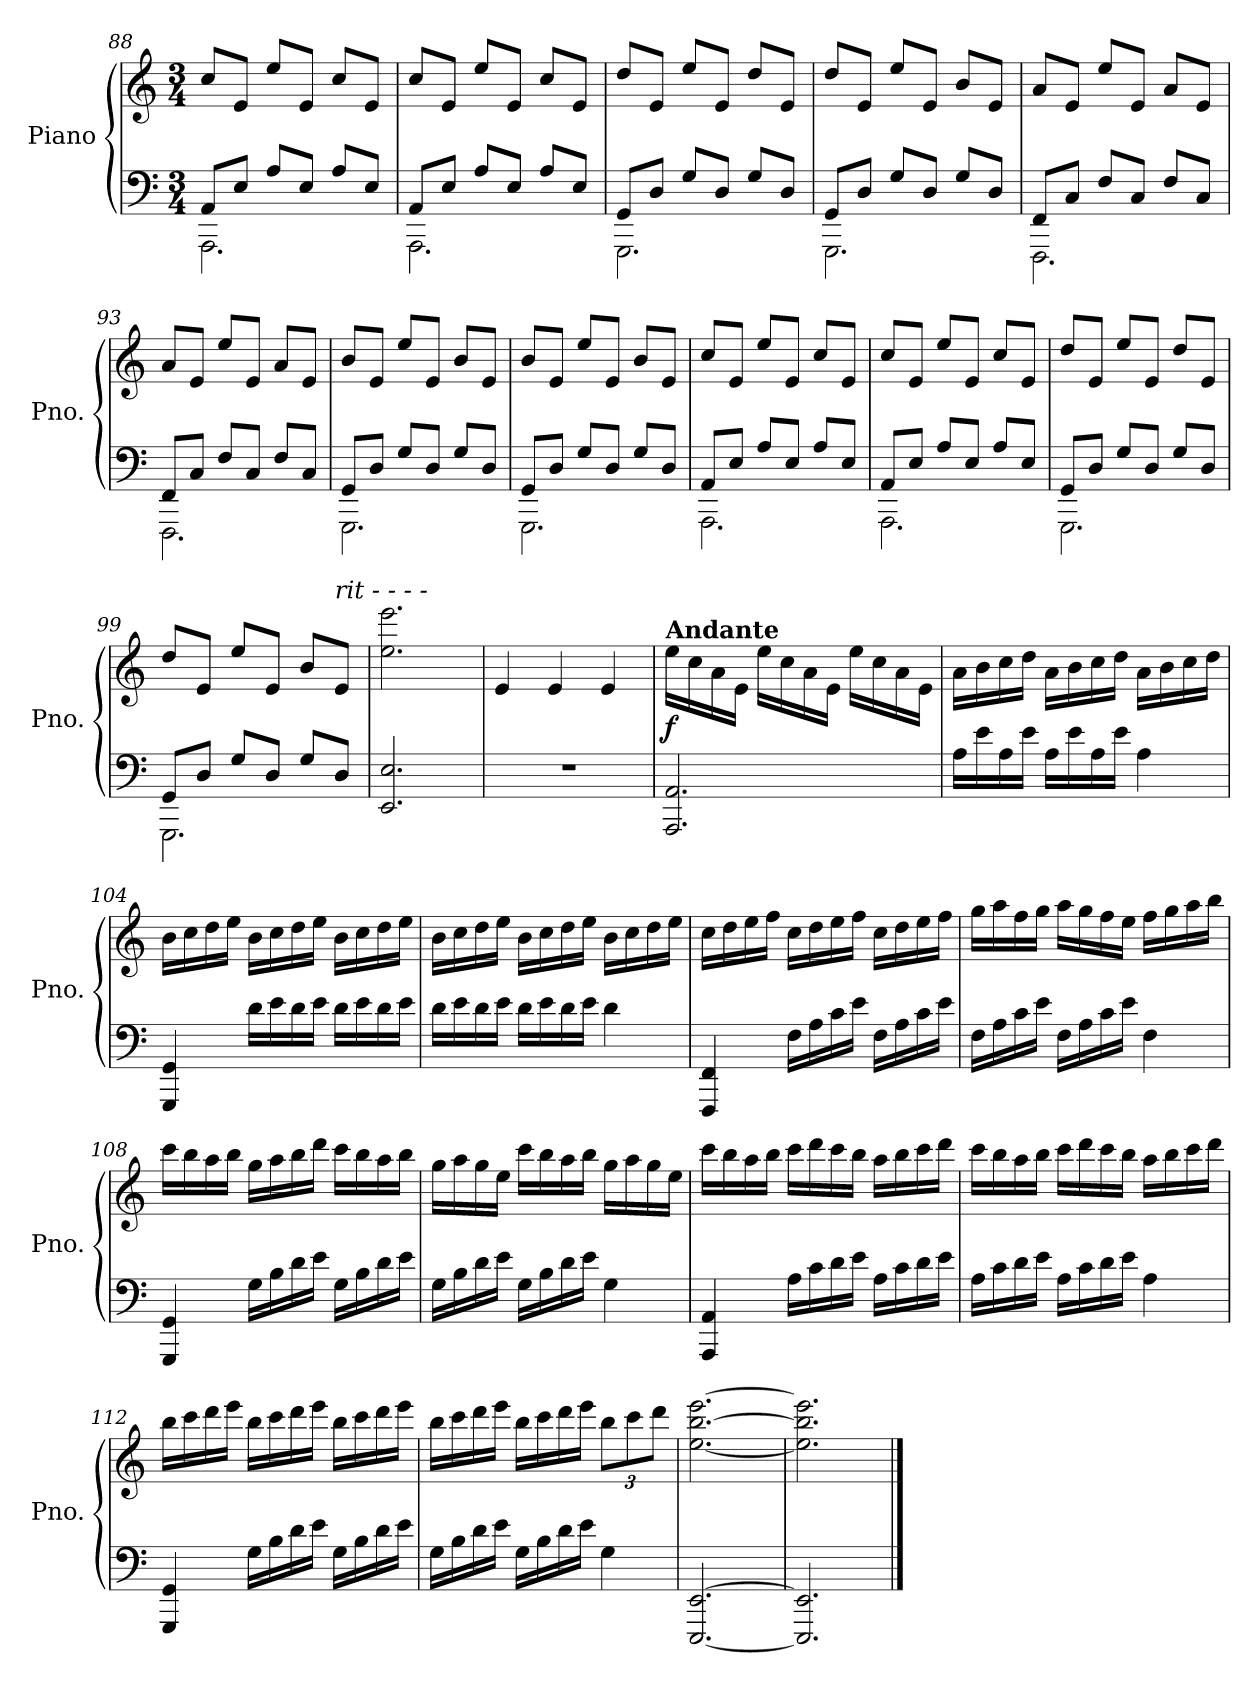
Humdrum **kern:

**kern	**kern	**dynam
*part1	*part1	*part1
*staff2	*staff1	*staff1/2
*I"Piano	*	*
*I'Pno.	*	*
!!LO:LB:g=z
*clefF4	*clefG2	*
*k[]	*k[]	*
*M3/4	*M3/4	*
=88	=88	=88
*^	*	*
8AA/L	2.AAA\	8cc/L	.
8E/J	.	8e/J	.
8A/L	.	8ee/L	.
8E/J	.	8e/J	.
8A/L	.	8cc/L	.
8E/J	.	8e/J	.
=89	=89	=89	=89
8AA/L	2.AAA\	8cc/L	.
8E/J	.	8e/J	.
8A/L	.	8ee/L	.
8E/J	.	8e/J	.
8A/L	.	8cc/L	.
8E/J	.	8e/J	.
=90	=90	=90	=90
8GG/L	2.GGG\	8dd/L	.
8D/J	.	8e/J	.
8G/L	.	8ee/L	.
8D/J	.	8e/J	.
8G/L	.	8dd/L	.
8D/J	.	8e/J	.
=91	=91	=91	=91
8GG/L	2.GGG\	8dd/L	.
8D/J	.	8e/J	.
8G/L	.	8ee/L	.
8D/J	.	8e/J	.
8G/L	.	8b/L	.
8D/J	.	8e/J	.
!!LO:LB:g=z
=92	=92	=92	=92
8FF/L	2.FFF\	8a/L	.
8C/J	.	8e/J	.
8F/L	.	8ee/L	.
8C/J	.	8e/J	.
8F/L	.	8a/L	.
8C/J	.	8e/J	.
=93	=93	=93	=93
8FF/L	2.FFF\	8a/L	.
8C/J	.	8e/J	.
8F/L	.	8ee/L	.
8C/J	.	8e/J	.
8F/L	.	8a/L	.
8C/J	.	8e/J	.
=94	=94	=94	=94
8GG/L	2.GGG\	8b/L	.
8D/J	.	8e/J	.
8G/L	.	8ee/L	.
8D/J	.	8e/J	.
8G/L	.	8b/L	.
8D/J	.	8e/J	.
=95	=95	=95	=95
8GG/L	2.GGG\	8b/L	.
8D/J	.	8e/J	.
8G/L	.	8ee/L	.
8D/J	.	8e/J	.
8G/L	.	8b/L	.
8D/J	.	8e/J	.
!!LO:LB:g=z
=96	=96	=96	=96
8AA/L	2.AAA\	8cc/L	.
8E/J	.	8e/J	.
8A/L	.	8ee/L	.
8E/J	.	8e/J	.
8A/L	.	8cc/L	.
8E/J	.	8e/J	.
=97	=97	=97	=97
8AA/L	2.AAA\	8cc/L	.
8E/J	.	8e/J	.
8A/L	.	8ee/L	.
8E/J	.	8e/J	.
8A/L	.	8cc/L	.
8E/J	.	8e/J	.
=98	=98	=98	=98
8GG/L	2.GGG\	8dd/L	.
8D/J	.	8e/J	.
8G/L	.	8ee/L	.
8D/J	.	8e/J	.
8G/L	.	8dd/L	.
8D/J	.	8e/J	.
=99	=99	=99	=99
8GG/L	2.GGG\	8dd/L	.
8D/J	.	8e/J	.
8G/L	.	8ee/L	.
8D/J	.	8e/J	.
8G/L	.	8b/L	.
!	!	!LO:TX:a:i:t=rit - - - -	!
8D/J	.	8e/J	.
*v	*v	*	*
=100	=100	=100
2.EE/ 2.E/	2.ee\ 2.eee\	.
=101	=101	=101
2.r	4e/	.
.	4e/	.
.	4e/	.
!!LO:PB:g=z
=102	=102	=102
!	!LO:TX:a:B:t=Andante	!
!	!	!LO:DY:b
2.AAA/ 2.AA/	16ee\LL	f
.	16cc\	.
.	16a\	.
.	16e\JJ	.
.	16ee\LL	.
.	16cc\	.
.	16a\	.
.	16e\JJ	.
.	16ee\LL	.
.	16cc\	.
.	16a\	.
.	16e\JJ	.
=103	=103	=103
16A\LL	16a\LL	.
16e\	16b\	.
16A\	16cc\	.
16e\JJ	16dd\JJ	.
16A\LL	16a\LL	.
16e\	16b\	.
16A\	16cc\	.
16e\JJ	16dd\JJ	.
4A\	16a\LL	.
.	16b\	.
.	16cc\	.
.	16dd\JJ	.
=104	=104	=104
4GGG/ 4GG/	16b\LL	.
.	16cc\	.
.	16dd\	.
.	16ee\JJ	.
16d\LL	16b\LL	.
16e\	16cc\	.
16d\	16dd\	.
16e\JJ	16ee\JJ	.
16d\LL	16b\LL	.
16e\	16cc\	.
16d\	16dd\	.
16e\JJ	16ee\JJ	.
!!LO:LB:g=z
=105	=105	=105
16d\LL	16b\LL	.
16e\	16cc\	.
16d\	16dd\	.
16e\JJ	16ee\JJ	.
16d\LL	16b\LL	.
16e\	16cc\	.
16d\	16dd\	.
16e\JJ	16ee\JJ	.
4d\	16b\LL	.
.	16cc\	.
.	16dd\	.
.	16ee\JJ	.
=106	=106	=106
4FFF/ 4FF/	16cc\LL	.
.	16dd\	.
.	16ee\	.
.	16ff\JJ	.
16F\LL	16cc\LL	.
16A\	16dd\	.
16c\	16ee\	.
16e\JJ	16ff\JJ	.
16F\LL	16cc\LL	.
16A\	16dd\	.
16c\	16ee\	.
16e\JJ	16ff\JJ	.
=107	=107	=107
16F\LL	16gg\LL	.
16A\	16aa\	.
16c\	16ff\	.
16e\JJ	16gg\JJ	.
16F\LL	16aa\LL	.
16A\	16gg\	.
16c\	16ff\	.
16e\JJ	16ee\JJ	.
4F\	16ff\LL	.
.	16gg\	.
.	16aa\	.
.	16bb\JJ	.
!!LO:LB:g=z
=108	=108	=108
4GGG/ 4GG/	16ccc\LL	.
.	16bb\	.
.	16aa\	.
.	16bb\JJ	.
16G\LL	16gg\LL	.
16B\	16aa\	.
16d\	16bb\	.
16e\JJ	16ddd\JJ	.
16G\LL	16ccc\LL	.
16B\	16bb\	.
16d\	16aa\	.
16e\JJ	16bb\JJ	.
=109	=109	=109
16G\LL	16gg\LL	.
16B\	16aa\	.
16d\	16gg\	.
16e\JJ	16ee\JJ	.
16G\LL	16ccc\LL	.
16B\	16bb\	.
16d\	16aa\	.
16e\JJ	16bb\JJ	.
4G\	16gg\LL	.
.	16aa\	.
.	16gg\	.
.	16ee\JJ	.
=110	=110	=110
4AAA/ 4AA/	16ccc\LL	.
.	16bb\	.
.	16aa\	.
.	16bb\JJ	.
16A\LL	16ccc\LL	.
16c\	16ddd\	.
16d\	16ccc\	.
16e\JJ	16bb\JJ	.
16A\LL	16aa\LL	.
16c\	16bb\	.
16d\	16ccc\	.
16e\JJ	16ddd\JJ	.
!!LO:LB:g=z
=111	=111	=111
16A\LL	16ccc\LL	.
16c\	16bb\	.
16d\	16aa\	.
16e\JJ	16bb\JJ	.
16A\LL	16ccc\LL	.
16c\	16ddd\	.
16d\	16ccc\	.
16e\JJ	16bb\JJ	.
4A\	16aa\LL	.
.	16bb\	.
.	16ccc\	.
.	16ddd\JJ	.
=112	=112	=112
4GGG/ 4GG/	16bb\LL	.
.	16ccc\	.
.	16ddd\	.
.	16eee\JJ	.
16G\LL	16bb\LL	.
16B\	16ccc\	.
16d\	16ddd\	.
16e\JJ	16eee\JJ	.
16G\LL	16bb\LL	.
16B\	16ccc\	.
16d\	16ddd\	.
16e\JJ	16eee\JJ	.
=113	=113	=113
16G\LL	16bb\LL	.
16B\	16ccc\	.
16d\	16ddd\	.
16e\JJ	16eee\JJ	.
16G\LL	16bb\LL	.
16B\	16ccc\	.
16d\	16ddd\	.
16e\JJ	16eee\JJ	.
*	*Xbrackettup	*
4G\	12bb\L	.
.	12ccc\	.
.	12ddd\J	.
!!LO:LB:g=z
=114	=114	=114
[2.EEE/ [2.EE/	[2.ee\ [2.bb\ [2.eee\	.
=115	=115	=115
2.EEE/] 2.EE/]	2.ee\] 2.bb\] 2.eee\]	.
==	==	==
*-	*-	*-
